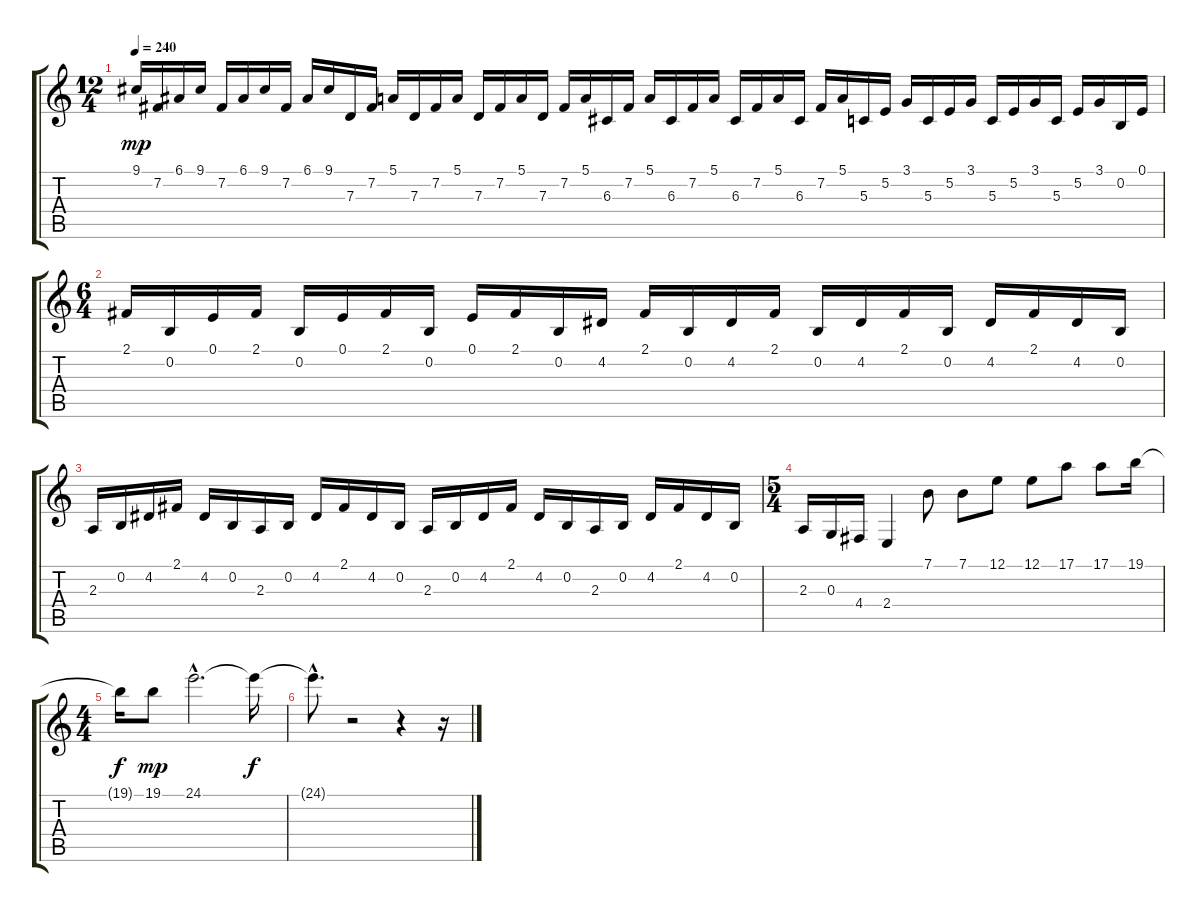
\track "" {instrument xylophone}
\staff {score tabs}
\tuning (E4 B3 G3 D3 A2 E2) {hide}
\ts (12 4)
\tempo 240
\clef g2
\ks c
9.1.16{dy mp} 7.2.16 6.1.16 9.1.16 7.2.16 6.1.16 9.1.16 7.2.16 6.1.16 9.1.16 7.3.16 7.2.16 5.1.16 7.3.16 7.2.16 5.1.16 7.3.16 7.2.16 5.1.16 7.3.16 7.2.16 5.1.16 6.3.16 7.2.16 5.1.16 6.3.16 7.2.16 5.1.16 6.3.16 7.2.16 5.1.16 6.3.16 7.2.16 5.1.16 5.3.16 5.2.16 3.1.16 5.3.16 5.2.16 3.1.16 5.3.16 5.2.16 3.1.16 5.3.16 5.2.16 3.1.16 0.2.16 0.1.16 |
\ts (6 4)
2.1.16 0.2.16 0.1.16 2.1.16 0.2.16 0.1.16 2.1.16 0.2.16 0.1.16 2.1.16 0.2.16 4.2.16 2.1.16 0.2.16 4.2.16 2.1.16 0.2.16 4.2.16 2.1.16 0.2.16 4.2.16 2.1.16 4.2.16 0.2.16 |
2.3.16 0.2.16 4.2.16 2.1.16 4.2.16 0.2.16 2.3.16 0.2.16 4.2.16 2.1.16 4.2.16 0.2.16 2.3.16 0.2.16 4.2.16 2.1.16 4.2.16 0.2.16 2.3.16 0.2.16 4.2.16 2.1.16 4.2.16 0.2.16 |
\ts (5 4)
2.3.16 0.3.16 4.4.16 2.4.4 7.1.8 7.1.8 12.1.8 12.1.8 17.1.8 17.1.8 19.1.16 |
\ts (4 4)
19.1{t}.16{dy f} 19.1.8{dy mp} 24.1{hac}.2{d} 24.1{t}.16{dy f} |
24.1{hac t}.8{d} r.2 r.4 r.16
